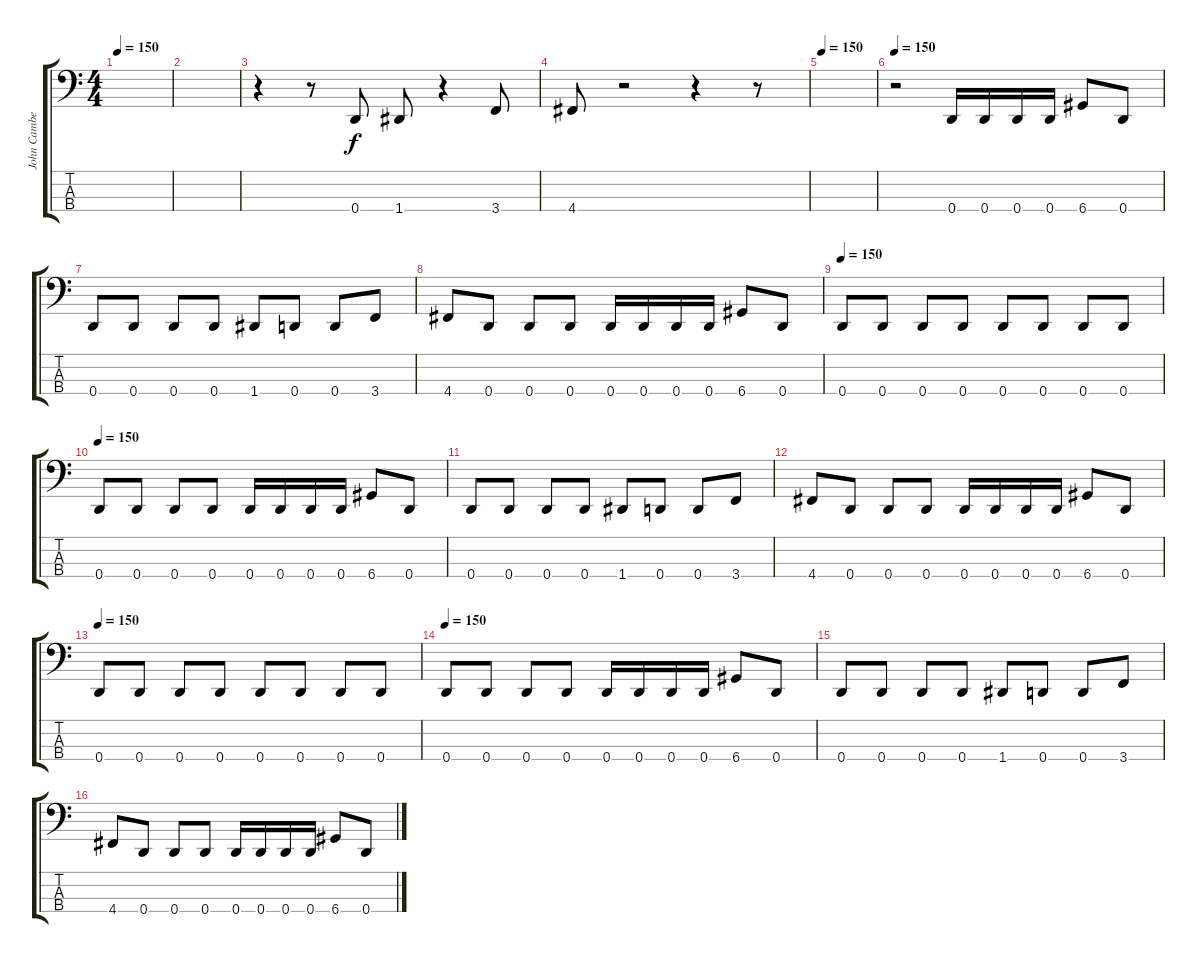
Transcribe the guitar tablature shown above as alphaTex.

\track ("John Cambell" "John Cambe") {instrument electricbasspick}
\staff {score tabs}
\tuning (G2 D2 A1 D1) {hide}
\ts (4 4)
\tempo 150
\clef f4
\ks c
|
|
r.4 r.8 0.4.8 1.4.8 r.4 3.4.8 |
4.4.8 r.2 r.4 r.8 |
\tempo 150
|
\tempo 150
r.2 0.4.16 0.4.16 0.4.16 0.4.16 6.4.8 0.4.8 |
0.4.8 0.4.8 0.4.8 0.4.8 1.4.8 0.4.8 0.4.8 3.4.8 |
4.4.8 0.4.8 0.4.8 0.4.8 0.4.16 0.4.16 0.4.16 0.4.16 6.4.8 0.4.8 |
\tempo 150
0.4.8 0.4.8 0.4.8 0.4.8 0.4.8 0.4.8 0.4.8 0.4.8 |
\tempo 150
0.4.8 0.4.8 0.4.8 0.4.8 0.4.16 0.4.16 0.4.16 0.4.16 6.4.8 0.4.8 |
0.4.8 0.4.8 0.4.8 0.4.8 1.4.8 0.4.8 0.4.8 3.4.8 |
4.4.8 0.4.8 0.4.8 0.4.8 0.4.16 0.4.16 0.4.16 0.4.16 6.4.8 0.4.8 |
\tempo 150
0.4.8 0.4.8 0.4.8 0.4.8 0.4.8 0.4.8 0.4.8 0.4.8 |
\tempo 150
0.4.8 0.4.8 0.4.8 0.4.8 0.4.16 0.4.16 0.4.16 0.4.16 6.4.8 0.4.8 |
0.4.8 0.4.8 0.4.8 0.4.8 1.4.8 0.4.8 0.4.8 3.4.8 |
4.4.8 0.4.8 0.4.8 0.4.8 0.4.16 0.4.16 0.4.16 0.4.16 6.4.8 0.4.8
